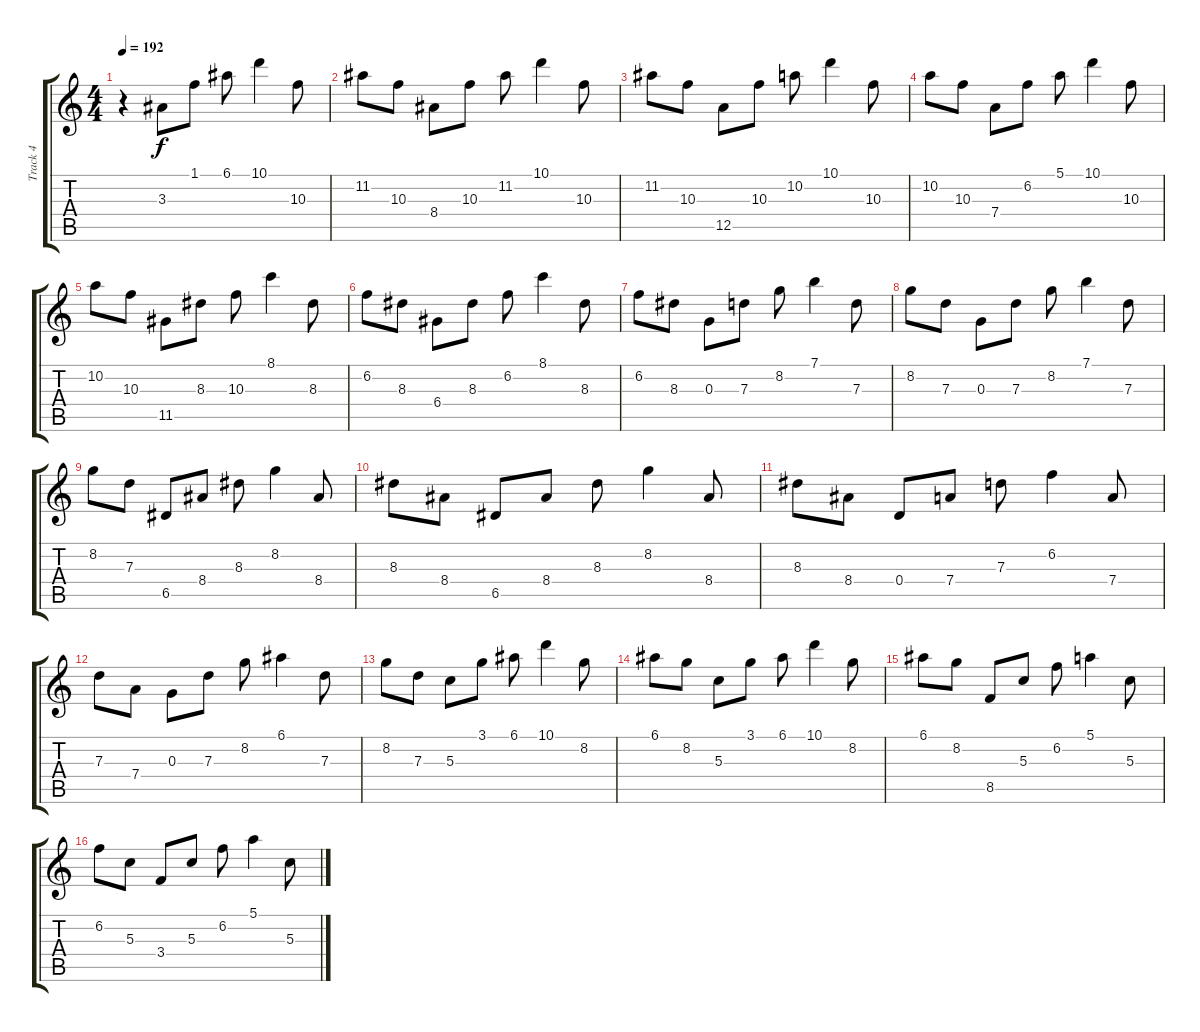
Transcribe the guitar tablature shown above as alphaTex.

\track ("Track 4" "Track 4") {instrument acousticguitarsteel}
\staff {score tabs}
\tuning (E4 B3 G3 D3 A2 E2) {hide}
\ts (4 4)
\tempo 192
\clef g2
\ks c
r.4{dy f instrument acousticguitarsteel} 3.3.8 1.1.8 6.1.8 10.1.4 10.3.8 |
11.2.8 10.3.8 8.4.8 10.3.8 11.2.8 10.1.4 10.3.8 |
11.2.8 10.3.8 12.5.8 10.3.8 10.2.8 10.1.4 10.3.8 |
10.2.8 10.3.8 7.4.8 6.2.8 5.1.8 10.1.4 10.3.8 |
10.2.8 10.3.8 11.5.8 8.3.8 10.3.8 8.1.4 8.3.8 |
6.2.8 8.3.8 6.4.8 8.3.8 6.2.8 8.1.4 8.3.8 |
6.2.8 8.3.8 0.3.8 7.3.8 8.2.8 7.1.4 7.3.8 |
8.2.8 7.3.8 0.3.8 7.3.8 8.2.8 7.1.4 7.3.8 |
8.2.8 7.3.8 6.5.8 8.4.8 8.3.8 8.2.4 8.4.8 |
8.3.8 8.4.8 6.5.8 8.4.8 8.3.8 8.2.4 8.4.8 |
8.3.8 8.4.8 0.4.8 7.4.8 7.3.8 6.2.4 7.4.8 |
7.3.8 7.4.8 0.3.8 7.3.8 8.2.8 6.1.4 7.3.8 |
8.2.8 7.3.8 5.3.8 3.1.8 6.1.8 10.1.4 8.2.8 |
6.1.8 8.2.8 5.3.8 3.1.8 6.1.8 10.1.4 8.2.8 |
6.1.8 8.2.8 8.5.8 5.3.8 6.2.8 5.1.4 5.3.8 |
6.2.8 5.3.8 3.4.8 5.3.8 6.2.8 5.1.4 5.3.8
